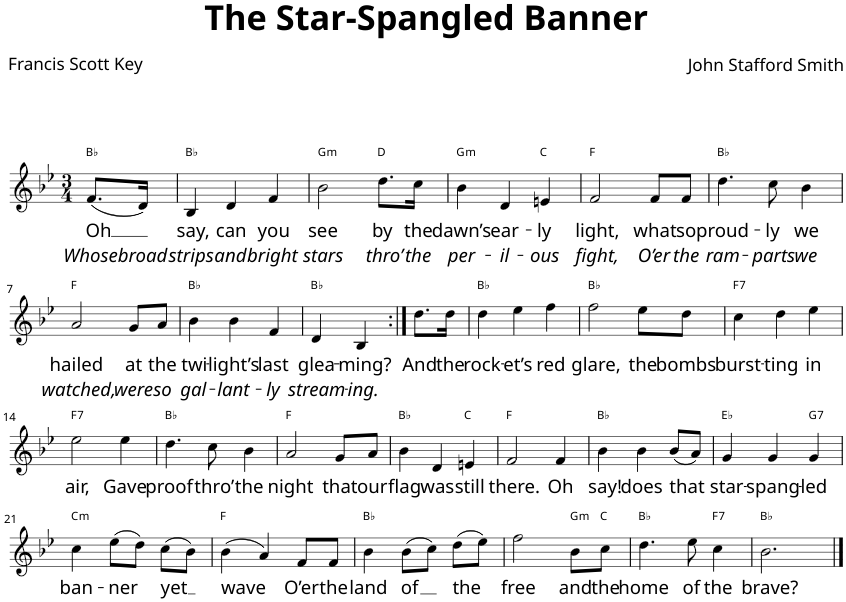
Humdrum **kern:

**kern	**text	**text	**harte
*part1	*part1	*part1	*part1
*staff1	*staff1	*staff1	*
*I"Voice	*	*	*
*I'Vo.	*	*	*
*clefG2	*	*	*
*k[b-e-]	*	*	*
*M3/4	*	*	*
=1	=1	=1	=1
!	!LO:LY:b	!LO:LY:b	!
(8.f/L	Oh	Whose	Bb:maj
!	!	!LO:LY:b	!
16d/Jk)	.	broad	.
=2	=2	=2	=2
!	!LO:LY:b	!LO:LY:b	!
4B-/	say,	strips	Bb:maj
!	!LO:LY:b	!LO:LY:b	!
4d/	can	and	.
!	!LO:LY:b	!LO:LY:b	!
4f/	you	bright	.
=3	=3	=3	=3
!	!LO:LY:b	!LO:LY:b	!LO:H:kt=m
2b-\	see	stars	G:min
!	!LO:LY:b	!LO:LY:b	!
8.dd\L	by	thro’	D:maj
!	!LO:LY:b	!LO:LY:b	!
16cc\Jk	the	the	.
=4	=4	=4	=4
!	!LO:LY:b	!LO:LY:b	!LO:H:kt=m
4b-\	dawn’s	per-	G:min
!	!LO:LY:b	!LO:LY:b	!
4d/	ear-	-il-	.
!	!LO:LY:b	!LO:LY:b	!
4en/	-ly	-ous	C:maj
=5	=5	=5	=5
!	!LO:LY:b	!LO:LY:b	!
2f/	light,	fight,	F:maj
!	!LO:LY:b	!LO:LY:b	!
8f/L	what	O’er	.
!	!LO:LY:b	!LO:LY:b	!
8f/J	so	the	.
=6	=6	=6	=6
!	!LO:LY:b	!LO:LY:b	!
4.dd\	proud-	ram-	Bb:maj
!	!LO:LY:b	!LO:LY:b	!
8cc\	-ly	-parts	.
!	!LO:LY:b	!LO:LY:b	!
4b-\	we	we	.
!!LO:LB:g=z
=7	=7	=7	=7
!	!LO:LY:b	!LO:LY:b	!
2a/	hailed	watched,	F:maj
!	!LO:LY:b	!LO:LY:b	!
8g/L	at	were	.
!	!LO:LY:b	!LO:LY:b	!
8a/J	the	so	.
=8	=8	=8	=8
!	!LO:LY:b	!LO:LY:b	!
4b-\	twi-	gal-	Bb:maj
!	!LO:LY:b	!LO:LY:b	!
4b-\	-light’s	-lant-	.
!	!LO:LY:b	!LO:LY:b	!
4f/	last	-ly	.
=9	=9	=9	=9
!	!LO:LY:b	!LO:LY:b	!
4d/	glea-	stream-	Bb:maj
!	!LO:LY:b	!LO:LY:b	!
4B-/	-ming?	-ing.	.
=10:|!	=10:|!	=10:|!	=10:|!
!	!LO:LY:b	!	!
8.dd\L	And	.	.
!	!LO:LY:b	!	!
16dd\Jk	the	.	.
=11	=11	=11	=11
!	!LO:LY:b	!	!
4dd\	rock-	.	Bb:maj
!	!LO:LY:b	!	!
4ee-\	-et’s	.	.
!	!LO:LY:b	!	!
4ff\	red	.	.
=12	=12	=12	=12
!	!LO:LY:b	!	!
2ff\	glare,	.	Bb:maj
!	!LO:LY:b	!	!
8ee-\L	the	.	.
!	!LO:LY:b	!	!
8dd\J	bombs	.	.
=13	=13	=13	=13
!	!LO:LY:b	!	!LO:H:kt=7
4cc\	burst-	.	F:7
!	!LO:LY:b	!	!
4dd\	-ting	.	.
!	!LO:LY:b	!	!
4ee-\	in	.	.
!!LO:LB:g=z
=14	=14	=14	=14
!	!LO:LY:b	!	!LO:H:kt=7
2ee-\	air,	.	F:7
!	!LO:LY:b	!	!
4ee-\	Gave	.	.
=15	=15	=15	=15
!	!LO:LY:b	!	!
4.dd\	proof	.	Bb:maj
!	!LO:LY:b	!	!
8cc\	thro’	.	.
!	!LO:LY:b	!	!
4b-\	the	.	.
=16	=16	=16	=16
!	!LO:LY:b	!	!
2a/	night	.	F:maj
!	!LO:LY:b	!	!
8g/L	that	.	.
!	!LO:LY:b	!	!
8a/J	our	.	.
=17	=17	=17	=17
!	!LO:LY:b	!	!
4b-\	flag	.	Bb:maj
!	!LO:LY:b	!	!
4d/	was	.	.
!	!LO:LY:b	!	!
4en/	still	.	C:maj
=18	=18	=18	=18
!	!LO:LY:b	!	!
2f/	there.	.	F:maj
!	!LO:LY:b	!	!
4f/	Oh	.	.
=19	=19	=19	=19
!	!LO:LY:b	!	!
4b-\	say!	.	Bb:maj
!	!LO:LY:b	!	!
4b-\	does	.	.
!	!LO:LY:b	!	!
(8b-/L	that	.	.
8a/J)	.	.	.
=20	=20	=20	=20
!	!LO:LY:b	!	!
4g/	star-	.	Eb:maj
!	!LO:LY:b	!	!
4g/	-spang-	.	.
!	!LO:LY:b	!	!LO:H:kt=7
4g/	-led	.	G:7
!!LO:LB:g=z
=21	=21	=21	=21
!	!LO:LY:b	!	!LO:H:kt=m
4cc\	ban-	.	C:min
!	!LO:LY:b	!	!
(8ee-\L	-ner	.	.
8dd\J)	.	.	.
!	!LO:LY:b	!	!
(8cc\L	yet	.	.
8b-\J)	.	.	.
=22	=22	=22	=22
!	!LO:LY:b	!	!
(4b-\	wave	.	F:maj
4a/)	.	.	.
!	!LO:LY:b	!	!
8f/L	O’er	.	.
!	!LO:LY:b	!	!
8f/J	the	.	.
=23	=23	=23	=23
!	!LO:LY:b	!	!
4b-\	land	.	Bb:maj
!	!LO:LY:b	!	!
(8b-\L	of	.	.
8cc\J)	.	.	.
!	!LO:LY:b	!	!
(8dd\L	the	.	.
8ee-\J)	.	.	.
=24	=24	=24	=24
!	!LO:LY:b	!	!
2ff\	free	.	.
!	!LO:LY:b	!	!LO:H:kt=m
8b-\L	and	.	G:min
!	!LO:LY:b	!	!
8cc\J	the	.	C:maj
=25	=25	=25	=25
!	!LO:LY:b	!	!
4.dd\	home	.	Bb:maj
!	!LO:LY:b	!	!
8ee-\	of	.	.
!	!LO:LY:b	!	!LO:H:kt=7
4cc\	the	.	F:7
=26	=26	=26	=26
!	!LO:LY:b	!	!
2.b-\	brave?	.	Bb:maj
==	==	==	==
*-	*-	*-	*-
